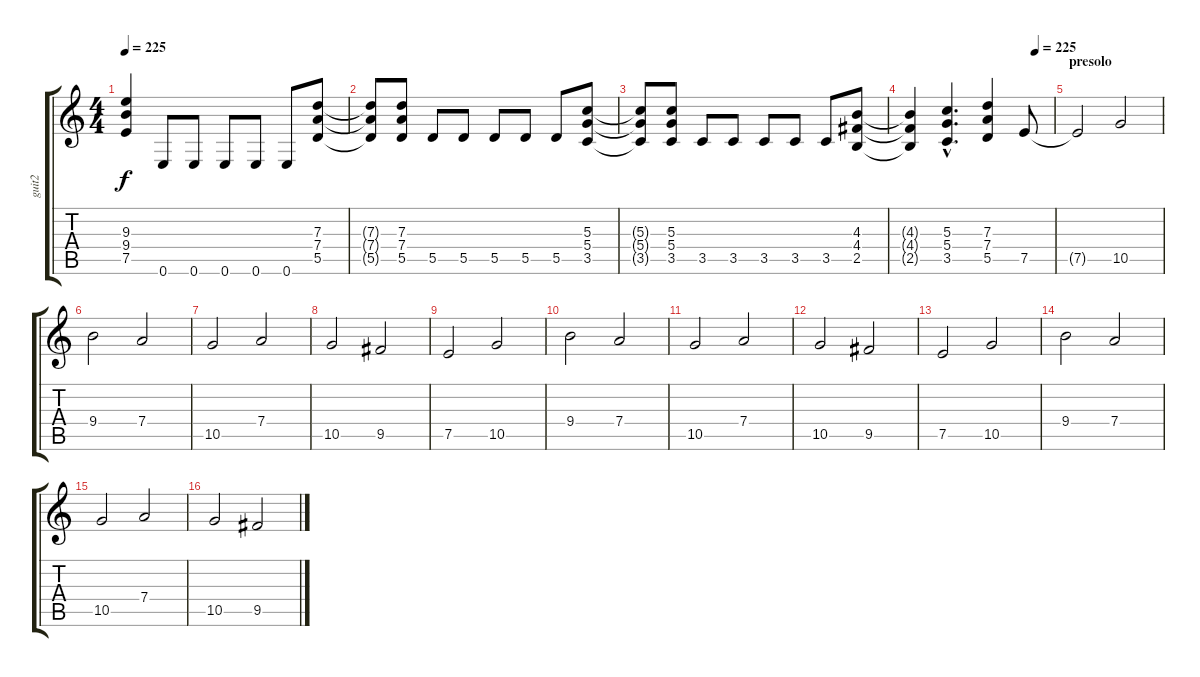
\track ("guit2" "guit2") {instrument distortionguitar}
\staff {score tabs}
\tuning (E4 B3 G3 D3 A2 E2) {hide}
\ts (4 4)
\tempo 225
\clef g2
\ks c
(9.3 9.4 7.5).4{dy f} 0.6.8 0.6.8 0.6.8 0.6.8 0.6.8 (7.3 7.4 5.5).8 |
(7.3{t} 7.4{t} 5.5{t}).8 (7.3 7.4 5.5).8 5.5.8 5.5.8 5.5.8 5.5.8 5.5.8 (5.3 5.4 3.5).8 |
(5.3{t} 5.4{t} 3.5{t}).8 (5.3 5.4 3.5).8 3.5.8 3.5.8 3.5.8 3.5.8 3.5.8 (4.3 4.4 2.5).8 |
\tempo (225 0.875)
(4.3{t} 4.4{t} 2.5{t}).4 (5.3{hac} 5.4{hac} 3.5{hac}).4{d} (7.3 7.4 5.5).4 7.5.8 |
\section ("" "presolo")
7.5{t}.2 10.5.2 |
9.4.2 7.4.2 |
10.5.2 7.4.2 |
10.5.2 9.5.2 |
7.5.2 10.5.2 |
9.4.2 7.4.2 |
10.5.2 7.4.2 |
10.5.2 9.5.2 |
7.5.2 10.5.2 |
9.4.2 7.4.2 |
10.5.2 7.4.2 |
10.5.2 9.5.2
